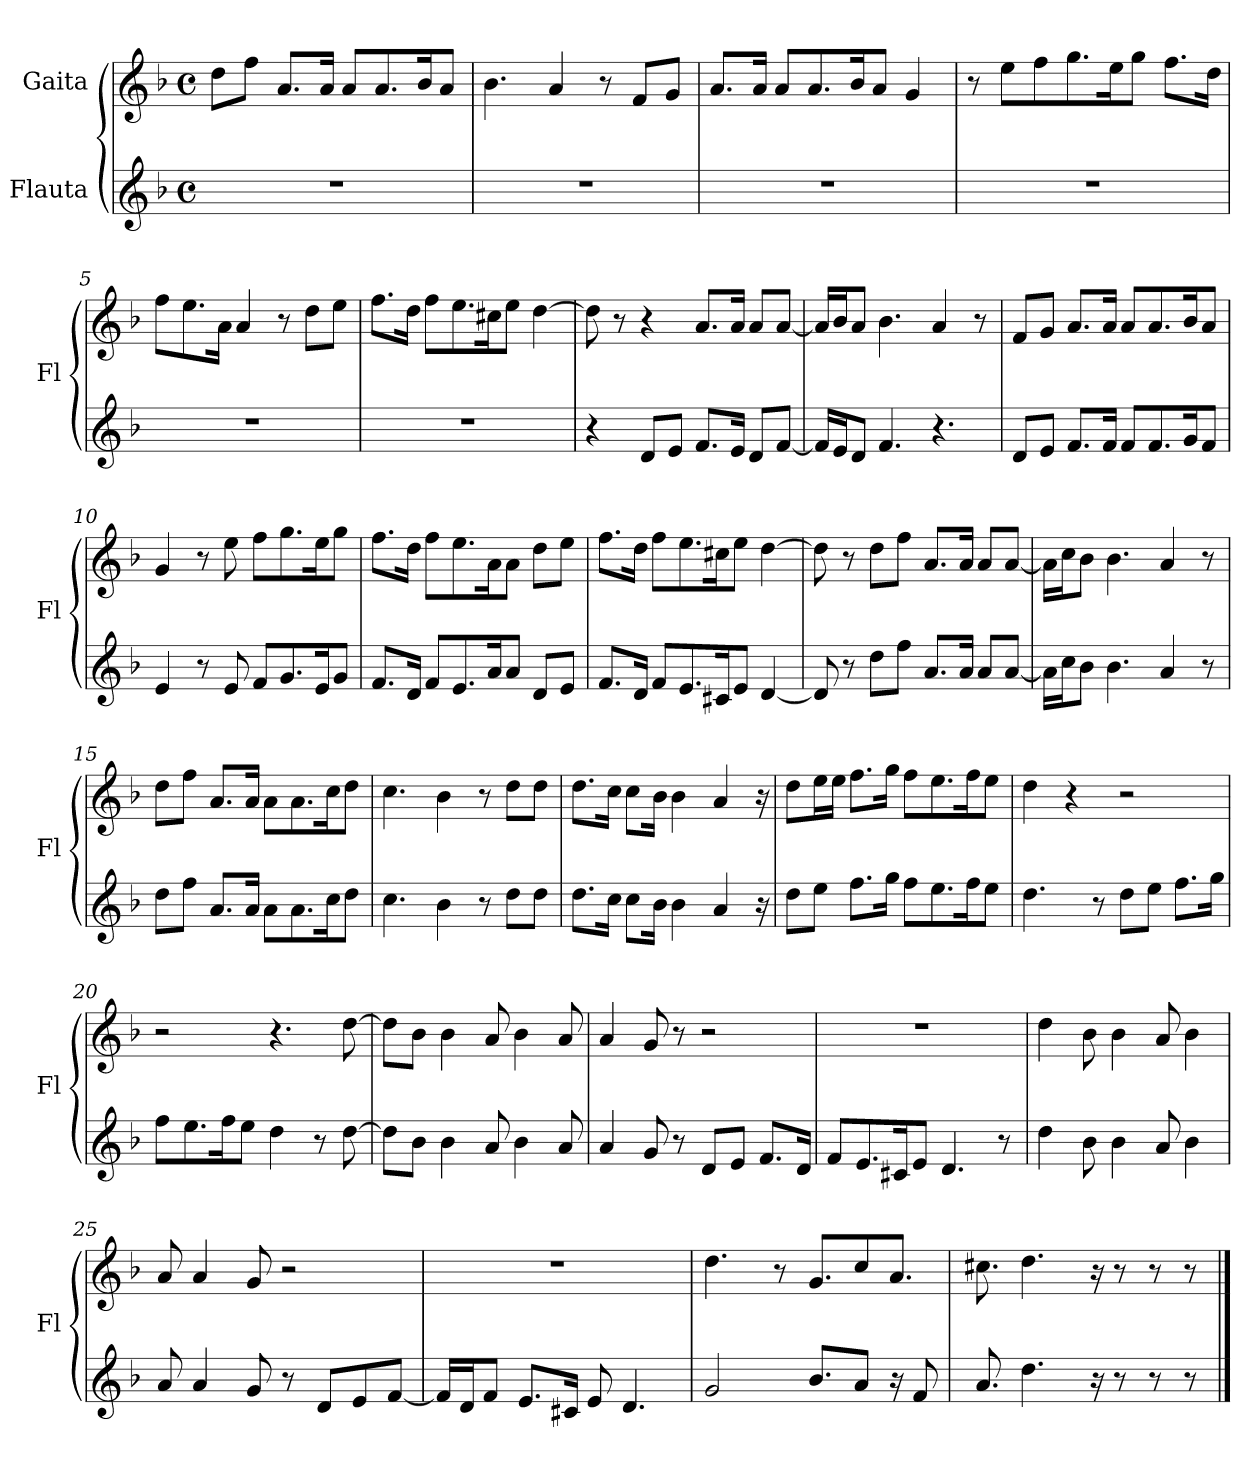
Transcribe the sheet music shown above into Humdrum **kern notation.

**kern	**kern
*part2	*part1
*staff2	*staff1
*I"Flauta	*I"Gaita
*I'Fl	*
*clefG2	*clefG2
*k[b-]	*k[b-]
*M4/4	*M4/4
*met(c)	*met(c)
*MM60	*MM60
=1	=1
1r	8dd\L
.	8ff\J
.	8.a/L
.	16a/Jk
.	8a/L
.	8.a/
.	16b-/K
.	8a/J
=2	=2
1r	4.b-\
.	4a/
.	8r
.	8f/L
.	8g/J
=3	=3
1r	8.a/L
.	16a/Jk
.	8a/L
.	8.a/
.	16b-/K
.	8a/J
.	4g/
=4	=4
1r	8r
.	8ee\L
.	8ff\
.	8.gg\
.	16ee\K
.	8gg\J
.	8.ff\L
.	16dd\Jk
=5	=5
1r	8ff\L
.	8.ee\
.	16a\Jk
.	4a/
.	8r
.	8dd\L
.	8ee\J
!!LO:LB:g=z
=6	=6
1r	8.ff\L
.	16dd\Jk
.	8ff\L
.	8.ee\
.	16cc#X\K
.	8ee\J
.	[4dd\
=7	=7
4r	8dd\]
.	8r
8d/L	4r
8e/J	.
8.f/L	8.a/L
16e/Jk	16a/Jk
8d/L	8a/L
[8f/J	[8a/J
=8	=8
16f/LL]	16a/LL]
16e/J	16b-/J
8d/J	8a/J
4.f/	4.b-\
4.r	4a/
.	8r
=9	=9
8d/L	8f/L
8e/J	8g/J
8.f/L	8.a/L
16f/Jk	16a/Jk
8f/L	8a/L
8.f/	8.a/
16g/K	16b-/K
8f/J	8a/J
=10	=10
4e/	4g/
8r	8r
8e/	8ee\
8f/L	8ff\L
8.g/	8.gg\
16e/K	16ee\K
8g/J	8gg\J
!!LO:LB:g=z
=11	=11
8.f/L	8.ff\L
16d/Jk	16dd\Jk
8f/L	8ff\L
8.e/	8.ee\
16a/K	16a\K
8a/J	8a\J
8d/L	8dd\L
8e/J	8ee\J
=12	=12
8.f/L	8.ff\L
16d/Jk	16dd\Jk
8f/L	8ff\L
8.e/	8.ee\
16c#X/K	16cc#X\K
8e/J	8ee\J
[4d/	[4dd\
=13	=13
8d/]	8dd\]
8r	8r
8dd\L	8dd\L
8ff\J	8ff\J
8.a/L	8.a/L
16a/Jk	16a/Jk
8a/L	8a/L
[8a/J	[8a/J
=14	=14
16a\LL]	16a\LL]
16cc\J	16cc\J
8b-\J	8b-\J
4.b-\	4.b-\
4a/	4a/
8r	8r
=15	=15
8dd\L	8dd\L
8ff\J	8ff\J
8.a/L	8.a/L
16a/Jk	16a/Jk
8a\L	8a\L
8.a\	8.a\
16cc\K	16cc\K
8dd\J	8dd\J
!!LO:LB:g=z
=16	=16
4.cc\	4.cc\
4b-\	4b-\
8r	8r
8dd\L	8dd\L
8dd\J	8dd\J
=17	=17
8.dd\L	8.dd\L
16cc\Jk	16cc\Jk
8cc\L	8cc\L
16b-\Jk	16b-\Jk
4b-\	4b-\
4a/	4a/
16r	16r
=18	=18
8dd\L	8dd\L
8ee\J	16ee\L
.	16ee\JJ
8.ff\L	8.ff\L
16gg\Jk	16gg\Jk
8ff\L	8ff\L
8.ee\	8.ee\
16ff\K	16ff\K
8ee\J	8ee\J
=19	=19
4.dd\	4dd\
.	4r
8r	.
8dd\L	2r
8ee\J	.
8.ff\L	.
16gg\Jk	.
=20	=20
8ff\L	2r
8.ee\	.
16ff\K	.
8ee\J	.
4dd\	4.r
8r	.
[8dd\	[8dd\
!!LO:LB:g=z
=21	=21
8dd\L]	8dd\L]
8b-\J	8b-\J
4b-\	4b-\
8a/	8a/
4b-\	4b-\
8a/	8a/
=22	=22
4a/	4a/
8g/	8g/
8r	8r
8d/L	2r
8e/J	.
8.f/L	.
16d/Jk	.
=23	=23
8f/L	1r
8.e/	.
16c#X/K	.
8e/J	.
4.d/	.
8r	.
=24	=24
4dd\	4dd\
8b-\	8b-\
4b-\	4b-\
8a/	8a/
4b-\	4b-\
=25	=25
8a/	8a/
4a/	4a/
8g/	8g/
8r	2r
8d/L	.
8e/	.
[8f/J	.
!!LO:PB:g=z
=26	=26
16f/LL]	1r
16d/J	.
8f/J	.
8.e/L	.
16c#X/Jk	.
8e/	.
4.d/	.
=27	=27
2g/	4.dd\
.	8r
8.b-/L	8.g/L
8a/J	8cc/
16r	8.a/J
8f/	.
=28	=28
8.a/	8.cc#X\
4.dd\	4.dd\
16r	16r
8r	8r
8r	8r
8r	8r
==	==
*-	*-
